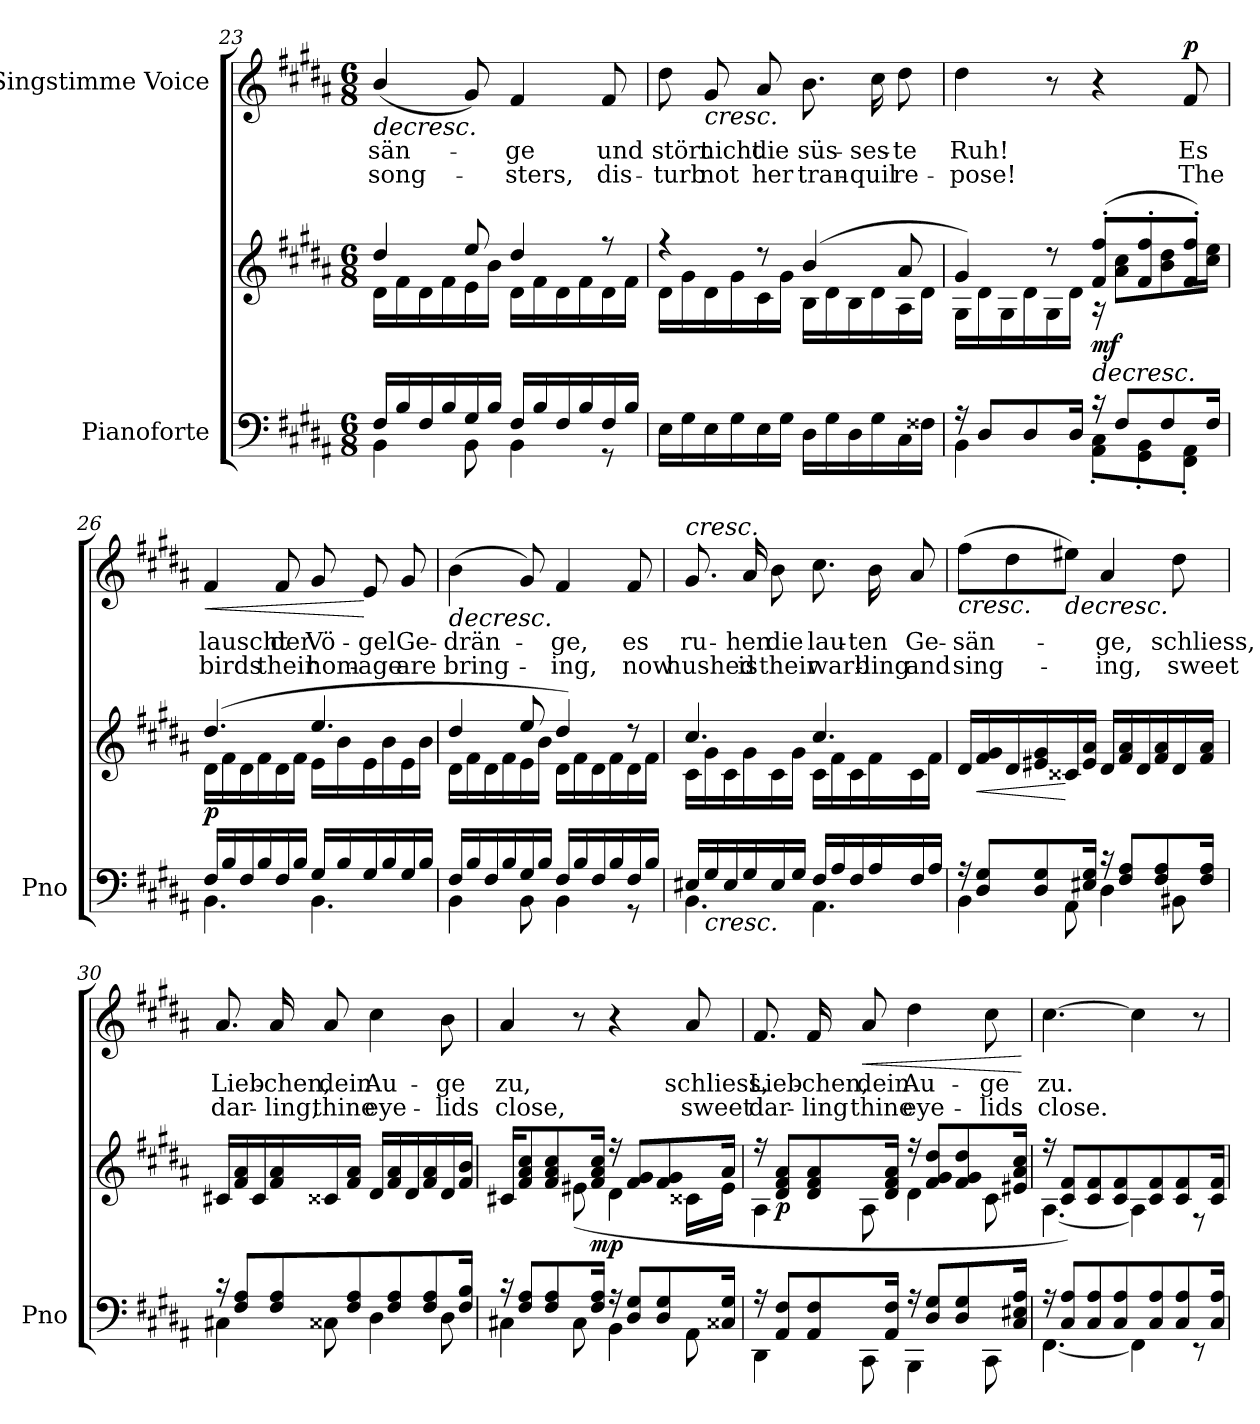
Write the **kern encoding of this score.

**kern	**kern	**dynam	**kern	**text	**text	**dynam
*part2	*part2	*part2	*part1	*part1	*part1	*part1
*staff3	*staff2	*staff2/3	*staff1	*staff1	*staff1	*staff1
*I"Pianoforte	*	*	*I"Singstimme Voice	*	*	*
*I'Pno	*	*	*	*	*	*
*clefF4	*clefG2	*	*clefG2	*	*	*
*k[f#c#g#d#a#]	*k[f#c#g#d#a#]	*	*k[f#c#g#d#a#]	*	*	*
*M6/8	*M6/8	*	*M6/8	*	*	*
=23	=23	=23	=23	=23	=23	=23
*^	*^	*	*	*	*	*
!	!	!	!	!	!	!	!	!LO:HP:b
16F#/LL	4BB\	4dd#/	16d#\LL	.	(<4b/	-sän-	song-	>
16B/	.	.	16f#\	.	.	.	.	.
16F#/	.	.	16d#\	.	.	.	.	.
16B/	.	.	16f#\	.	.	.	.	.
16G#/	8BB\	8ee/	16e\	.	8g#/)	.	.	.
16B/JJ	.	.	16b\JJ	.	.	.	.	.
16F#/LL	4BB\	4dd#/	16d#\LL	.	4f#/	-ge	-sters,	.
16B/	.	.	16f#\	.	.	.	.	.
16F#/	.	.	16d#\	.	.	.	.	.
16B/	.	.	16f#\	.	.	.	.	.
16F#/	8r	8r	16d#\	.	8f#/	und	dis-	.
16B/JJ	.	.	16f#\JJ	.	.	.	.	.
*v	*v	*	*	*	*	*	*	*
=24	=24	=24	=24	=24	=24	=24	=24
16E\LL	4r	16d#\LL	.	8dd#\	stört	-turb	.
16G#\	.	16g#\	.	.	.	.	.
!	!	!	!	!	!	!	!LO:HP:b
16E\	.	16d#\	.	8g#/	nicht	not	<
16G#\	.	16g#\	.	.	.	.	.
16E\	8r	16c#\	.	8a#/	die	her	.
16G#\JJ	.	16g#\JJ	.	.	.	.	.
16D#\LL	(4b/	16B\LL	.	8.b\	süs-	tran-	.
16G#\	.	16d#\	.	.	.	.	.
16D#\	.	16B\	.	.	.	.	.
16G#\	.	16d#\	.	16cc#\	-ses-	-quil	.
16C#\	8a#/	16A#\	.	8dd#\	-te	re-	]
16F##X\JJ	.	16d#\JJ	.	.	.	.	.
=25	=25	=25	=25	=25	=25	=25	=25
*^	*	*	*	*	*	*	*
16r	4BB\	4g#/)	16G#\LL	.	4dd#\	Ruh!	-pose!	.
8D#/L	.	.	16d#\	.	.	.	.	.
.	.	.	16G#\	.	.	.	.	.
8D#/	.	.	16d#\	.	.	.	.	.
.	8ryy	8r	16G#\	.	8r	.	.	.
16D#/Jk	.	.	16d#\JJ	.	.	.	.	.
!	!	!	!	!LO:HP:b	!	!	!	!
!	!	!	!	!LO:DY:n=1:b	!	!	!	!
16r	8AA#\' 8C#\'L	(8f#/' 8ff#/'L	16r	> mf	4r	.	.	.
8F#/L	.	.	8a#\ 8cc#\L	.	.	.	.	.
.	8GG#\' 8BB\'	8f#/' 8ff#/'	.	.	.	.	.	.
8F#/	.	.	8b\ 8dd#\	.	.	.	.	.
!	!	!	!	!	!	!	!	!LO:DY:a
.	8FF#\' 8AA#\'J	8f#/' 8ff#/'J)	.	.	8f#/	Es	The	p
16F#/Jk	.	.	16cc#\ 16ee\Jk	.	.	.	.	.
=26	=26	=26	=26	=26	=26	=26	=26	=26
!	!	!	!	!LO:DY:b	!	!	!	!LO:HP:b
16F#/LL	4.BB\	(4.dd#/	16d#\LL	p	4f#/	lauscht	birds	<
16B/	.	.	16f#\	.	.	.	.	.
16F#/	.	.	16d#\	.	.	.	.	.
16B/	.	.	16f#\	.	.	.	.	.
16F#/	.	.	16d#\	.	8f#/	der	their	.
16B/JJ	.	.	16f#\JJ	.	.	.	.	.
16G#/LL	4.BB\	4.ee/	16e\LL	.	8g#/	Vö-	hom-	.
16B/	.	.	16b\	.	.	.	.	.
16G#/	.	.	16e\	.	8e/	-gel	-age	[
16B/	.	.	16b\	.	.	.	.	.
16G#/	.	.	16e\	.	8g#/	Ge-	are	.
16B/JJ	.	.	16b\JJ	.	.	.	.	.
=27	=27	=27	=27	=27	=27	=27	=27	=27
!	!	!	!	!	!	!	!	!LO:HP:b
16F#/LL	4BB\	4dd#/	16d#\LL	.	(4b\	-drän-	bring-	>
16B/	.	.	16f#\	.	.	.	.	.
16F#/	.	.	16d#\	.	.	.	.	.
16B/	.	.	16f#\	.	.	.	.	.
16G#/	8BB\	8ee/	16e\	.	8g#/)	.	.	.
16B/JJ	.	.	16b\JJ	.	.	.	.	.
16F#/LL	4BB\	4dd#/)	16d#\LL	.	4f#/	-ge,	-ing,	[
16B/	.	.	16f#\	.	.	.	.	.
16F#/	.	.	16d#\	.	.	.	.	.
16B/	.	.	16f#\	.	.	.	.	.
16F#/	8r	8r	16d#\	.	8f#/	es	now	.
16B/JJ	.	.	16f#\JJ	.	.	.	.	.
=28	=28	=28	=28	=28	=28	=28	=28	=28
!	!	!	!	!	!LO:TX:a:i:t=cresc.	!	!	!
16E#X/LL	4.BB\	4.cc#/	16c#\LL	.	8.g#/	ru-	hushed	.
!	!	!	!	!LO:HP:b=2	!	!	!	!
16G#/	.	.	16g#\	<	.	.	.	.
16E#/	.	.	16c#\	.	.	.	.	.
16G#/	.	.	16g#\	.	16a#/	-hen	is	.
16E#/	.	.	16c#\	.	8b\	die	their	.
16G#/JJ	.	.	16g#\JJ	.	.	.	.	.
16F#/LL	4.AA#\	4.cc#/	16c#\LL	]	8.cc#\	lau-	warb-	.
16A#/	.	.	16f#\	.	.	.	.	.
16F#/	.	.	16c#\	.	.	.	.	.
16A#/	.	.	16f#\	.	16b\	-ten	-ling	.
16F#/	.	.	16c#\	.	8a#/	Ge-	and	.
16A#/JJ	.	.	16f#\JJ	.	.	.	.	.
=29	=29	=29	=29	=29	=29	=29	=29	=29
!	!	!	!	!	!	!	!	!LO:HP:b
*	*	*v	*v	*	*	*	*	*
16r	4BB\	16d#/LL	.	(8ff#\L	-sän-	sing-	<
!	!	!	!LO:HP:b	!	!	!	!
8D#/ 8G#/L	.	16f#/ 16g#/	<	.	.	.	.
.	.	16d#/	.	8dd#\	.	.	]
8D#/ 8G#/	.	16e#X/ 16g#/	.	.	.	.	.
!	!	!	!	!	!	!	!LO:HP:b
.	8AA#\	16c##X/	[	8ee#X\J)	.	.	>
16E#X/ 16G#/Jk	.	16e#/ 16a#/JJ	.	.	.	.	.
16r	4D#\	16d#/LL	.	4a#/	-ge,	-ing,	[
8F#/ 8A#/L	.	16f#/ 16a#/	[	.	.	.	.
.	.	16d#/	.	.	.	.	.
8F#/ 8A#/	.	16f#/ 16a#/	.	.	.	.	.
.	8BB#X\	16d#/	.	8dd#\	schliess,	sweet	.
16F#/ 16A#/Jk	.	16f#/ 16a#/JJ	.	.	.	.	.
=30	=30	=30	=30	=30	=30	=30	=30
16r	4C#X\	16c#X/LL	.	8.a#/	Lieb-	dar-	.
8F#/ 8A#/L	.	16f#/ 16a#/	.	.	.	.	.
.	.	16c#/	.	.	.	.	.
8F#/ 8A#/	.	16f#/ 16a#/	.	16a#/	-chen,	-ling,	.
.	8C##X\	16c##X/	.	8a#/	dein	thine	.
8F#/ 8A#/	.	16f#/ 16a#/JJ	.	.	.	.	.
.	4D#\	16d#/LL	.	4cc#\	Au-	eye-	.
8F#/ 8A#/	.	16f#/ 16a#/	.	.	.	.	.
.	.	16d#/	.	.	.	.	.
8F#/ 8A#/	.	16f#/ 16a#/	.	.	.	.	.
.	8D#\	16d#/	.	8b\	-ge	-lids	.
16F#/ 16B/Jk	.	16f#/ 16b/JJ	.	.	.	.	.
=31	=31	=31	=31	=31	=31	=31	=31
*	*	*^	*	*	*	*	*
16r	4C#X\	16c#X/KL	4ryy	.	4a#/	zu,	close,	.
8F#/ 8A#/L	.	8f#/ 8a#/ 8cc#/	.	.	.	.	.	.
8F#/ 8A#/	.	8f#/ 8a#/ 8cc#/	.	.	.	.	.	.
.	8C#\	.	(>8e#X\	.	8r	.	.	.
!	!	!	!	!LO:DY:b	!	!	!	!
16F#/ 16A#/Jk	.	16f#/ 16a#/ 16cc#/Jk	.	mp	.	.	.	.
16r	4BB\	16r	4d#\	.	4r	.	.	.
8D#/ 8G#/L	.	8f#/ 8g#/L	.	.	.	.	.	.
8D#/ 8G#/	.	8f#/ 8g#/	.	.	.	.	.	.
.	8AA#\	.	16c##X\LL	.	8a#/	schliess,	sweet	.
16C##X/ 16G#/Jk	.	16a#/Jk	16e#\JJ	.	.	.	.	.
=32	=32	=32	=32	=32	=32	=32	=32	=32
16r	4DD#\	16r	4A#\	.	8.f#/	Lieb-	dar-	.
!	!	!	!	!LO:DY:b	!	!	!	!
8AA#/ 8F#/L	.	8d#/ 8f#/ 8a#/L	.	p	.	.	.	.
8AA#/ 8F#/	.	8d#/ 8f#/ 8a#/	.	.	16f#/	-chen,	-ling	.
!	!	!	!	!	!	!	!	!LO:HP:b
.	8CC#\	.	8A#\	.	8a#/	dein	thine	<
16AA#/ 16F#/Jk	.	16d#/ 16f#/ 16a#/Jk	.	.	.	.	.	.
16r	4BBB\	16r	4d#\	.	4dd#\	Au-	eye-	]
8D#/ 8G#/L	.	8f#/ 8g#/ 8dd#/L	.	.	.	.	.	.
8D#/ 8G#/	.	8f#/ 8g#/ 8dd#/	.	.	.	.	.	.
.	8CC#\	.	8c#\	.	8cc#\	-ge	-lids	.
16C#/ 16E#X/ 16A#/Jk	.	16e#X/ 16a#/ 16cc#/Jk	.	.	.	.	.	.
*v	*v	*	*	*	*	*	*	*
*	*v	*v	*	*	*	*	*
.	.	.	.	.	.	[
=33	=33	=33	=33	=33	=33	=33
*^	*^	*	*	*	*	*
16r	[4.FF#\	16r	[4.A#\	.	[4.cc#\	zu.	close.	.
8C#/ 8A#/L	.	8c#/ 8f#/L)	.	.	.	.	.	.
8C#/ 8A#/	.	8c#/ 8f#/	.	.	.	.	.	.
8C#/ 8A#/	.	8c#/ 8f#/	.	.	.	.	.	.
.	4FF#\]	.	4A#\]	.	4cc#\]	.	.	.
8C#/ 8A#/	.	8c#/ 8f#/	.	.	.	.	.	.
8C#/ 8A#/	.	8c#/ 8f#/	.	.	.	.	.	.
.	8r	.	8r	.	8r	.	.	.
16C#/ 16A#/Jk	.	16c#/ 16f#/Jk	.	.	.	.	.	.
*v	*v	*	*	*	*	*	*	*
*	*v	*v	*	*	*	*	*
=	=	=	=	=	=	=
*-	*-	*-	*-	*-	*-	*-
